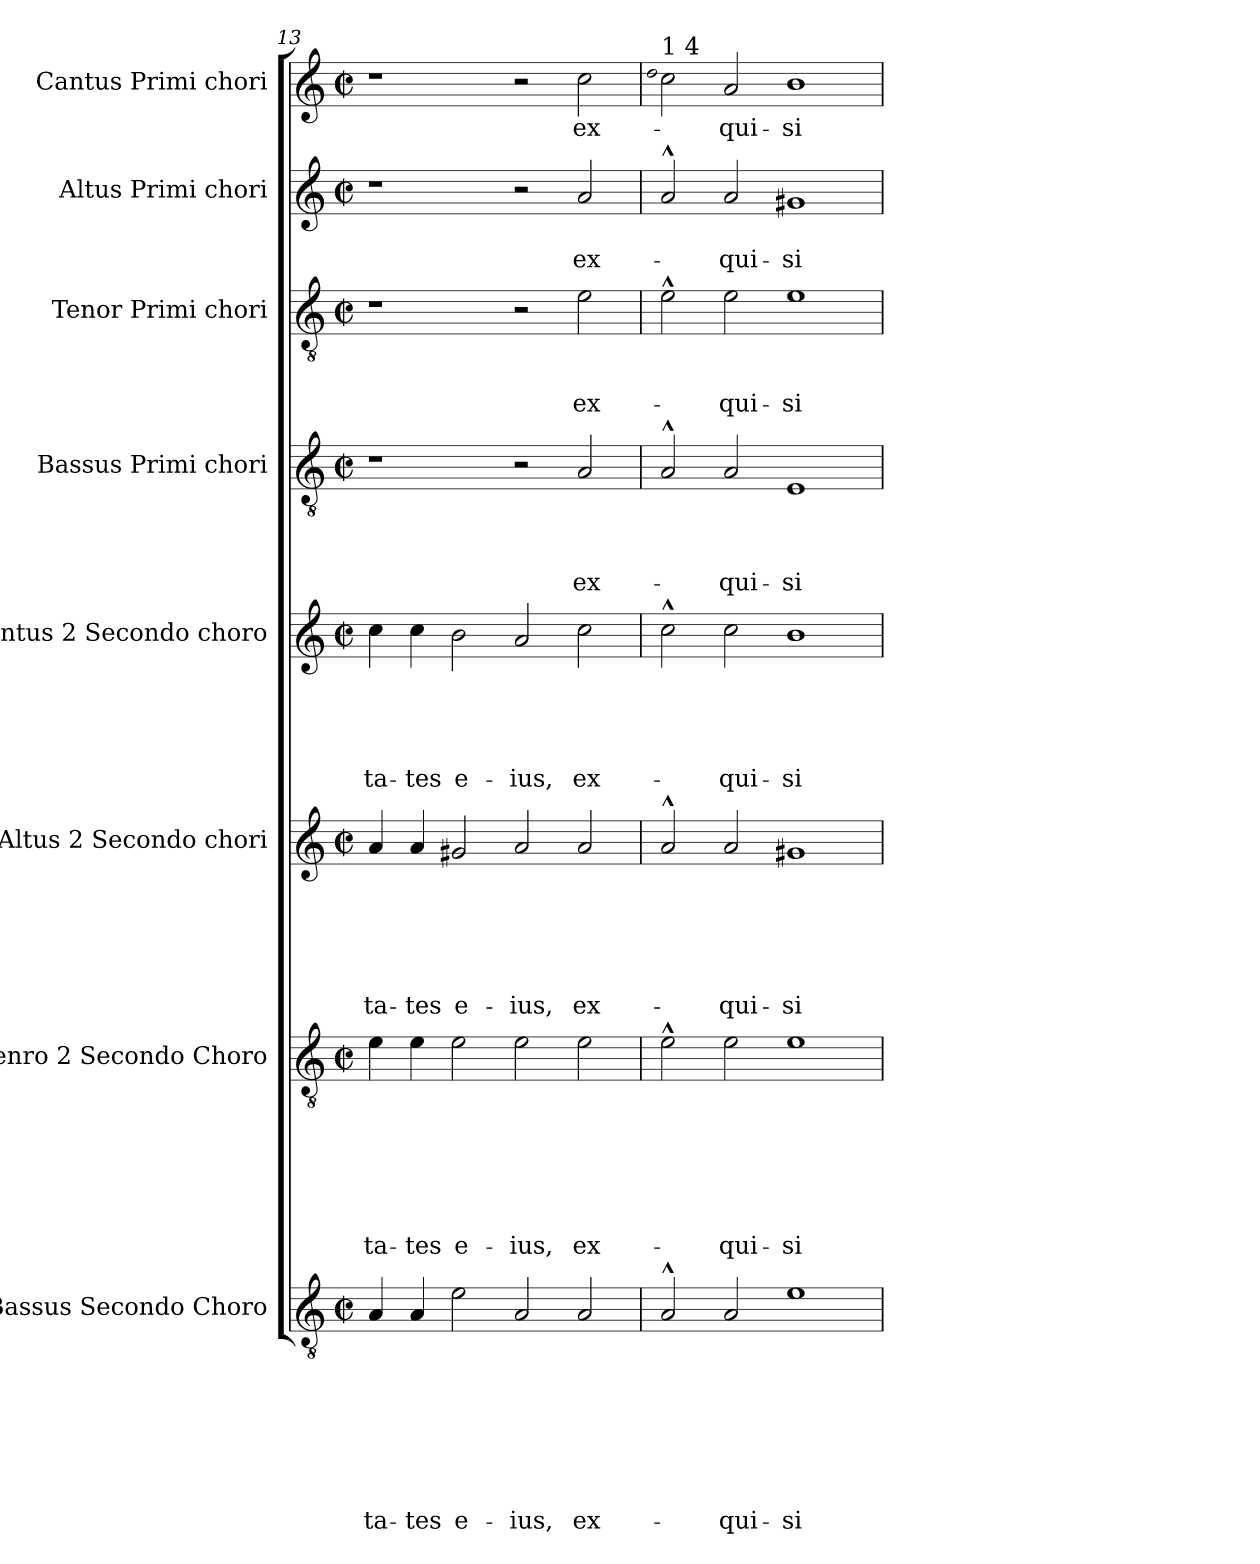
**kern	**text	**text	**text	**text	**text	**text	**text	**text	**kern	**text	**text	**text	**text	**text	**text	**text	**kern	**text	**text	**text	**text	**text	**text	**kern	**text	**text	**text	**text	**text	**kern	**text	**text	**text	**text	**kern	**text	**text	**text	**kern	**text	**text	**kern	**text
*part8	*part8	*part8	*part8	*part8	*part8	*part8	*part8	*part8	*part7	*part7	*part7	*part7	*part7	*part7	*part7	*part7	*part6	*part6	*part6	*part6	*part6	*part6	*part6	*part5	*part5	*part5	*part5	*part5	*part5	*part4	*part4	*part4	*part4	*part4	*part3	*part3	*part3	*part3	*part2	*part2	*part2	*part1	*part1
*staff8	*staff8	*staff8	*staff8	*staff8	*staff8	*staff8	*staff8	*staff8	*staff7	*staff7	*staff7	*staff7	*staff7	*staff7	*staff7	*staff7	*staff6	*staff6	*staff6	*staff6	*staff6	*staff6	*staff6	*staff5	*staff5	*staff5	*staff5	*staff5	*staff5	*staff4	*staff4	*staff4	*staff4	*staff4	*staff3	*staff3	*staff3	*staff3	*staff2	*staff2	*staff2	*staff1	*staff1
*I"Bassus Secondo Choro	*	*	*	*	*	*	*	*	*I"Tenro 2 Secondo Choro	*	*	*	*	*	*	*	*I"Altus 2 Secondo chori	*	*	*	*	*	*	*I"Cantus 2 Secondo choro	*	*	*	*	*	*I"Bassus Primi chori	*	*	*	*	*I"Tenor Primi chori	*	*	*	*I"Altus Primi chori	*	*	*I"Cantus Primi chori	*
*I'Ch	*	*	*	*	*	*	*	*	*I'Ch	*	*	*	*	*	*	*	*I'Ch	*	*	*	*	*	*	*I'Ch	*	*	*	*	*	*I'Ch	*	*	*	*	*I'Ch	*	*	*	*I'Ch	*	*	*I'Ch	*
*clefGv2	*	*	*	*	*	*	*	*	*clefGv2	*	*	*	*	*	*	*	*clefG2	*	*	*	*	*	*	*clefG2	*	*	*	*	*	*clefGv2	*	*	*	*	*clefGv2	*	*	*	*clefG2	*	*	*clefG2	*
*k[]	*	*	*	*	*	*	*	*	*k[]	*	*	*	*	*	*	*	*k[]	*	*	*	*	*	*	*k[]	*	*	*	*	*	*k[]	*	*	*	*	*k[]	*	*	*	*k[]	*	*	*k[]	*
*C:	*	*	*	*	*	*	*	*	*C:	*	*	*	*	*	*	*	*C:	*	*	*	*	*	*	*C:	*	*	*	*	*	*C:	*	*	*	*	*C:	*	*	*	*C:	*	*	*C:	*
*M2/2	*	*	*	*	*	*	*	*	*M2/2	*	*	*	*	*	*	*	*M2/2	*	*	*	*	*	*	*M2/2	*	*	*	*	*	*M2/2	*	*	*	*	*M2/2	*	*	*	*M2/2	*	*	*M2/2	*
*met(c|)	*	*	*	*	*	*	*	*	*met(c|)	*	*	*	*	*	*	*	*met(c|)	*	*	*	*	*	*	*met(c|)	*	*	*	*	*	*met(c|)	*	*	*	*	*met(c|)	*	*	*	*met(c|)	*	*	*met(c|)	*
=13	=13	=13	=13	=13	=13	=13	=13	=13	=13	=13	=13	=13	=13	=13	=13	=13	=13	=13	=13	=13	=13	=13	=13	=13	=13	=13	=13	=13	=13	=13	=13	=13	=13	=13	=13	=13	=13	=13	=13	=13	=13	=13	=13
!	!	!	!	!	!	!	!	!LO:LY:b	!	!	!	!	!	!	!	!LO:LY:b	!	!	!	!	!	!	!LO:LY:b	!	!	!	!	!	!LO:LY:b	!	!	!	!	!	!	!	!	!	!	!	!	!	!
4A/	.	.	.	.	.	.	.	-ta-	4e\	.	.	.	.	.	.	-ta-	4a/	.	.	.	.	.	-ta-	4cc\	.	.	.	.	-ta-	1r	.	.	.	.	1r	.	.	.	1r	.	.	1r	.
!	!	!	!	!	!	!	!	!LO:LY:b:rj	!	!	!	!	!	!	!	!LO:LY:b:rj	!	!	!	!	!	!	!LO:LY:b:rj	!	!	!	!	!	!LO:LY:b:rj	!	!	!	!	!	!	!	!	!	!	!	!	!	!
4A/	.	.	.	.	.	.	.	-tes	4e\	.	.	.	.	.	.	-tes	4a/	.	.	.	.	.	-tes	4cc\	.	.	.	.	-tes	.	.	.	.	.	.	.	.	.	.	.	.	.	.
!	!	!	!	!	!	!	!	!LO:LY:b	!	!	!	!	!	!	!	!LO:LY:b	!	!	!	!	!	!	!LO:LY:b	!	!	!	!	!	!LO:LY:b	!	!	!	!	!	!	!	!	!	!	!	!	!	!
2e\	.	.	.	.	.	.	.	e-	2e\	.	.	.	.	.	.	e-	2g#X/	.	.	.	.	.	e-	2b\	.	.	.	.	e-	.	.	.	.	.	.	.	.	.	.	.	.	.	.
!	!	!	!	!	!	!	!	!LO:LY:b	!	!	!	!	!	!	!	!LO:LY:b	!	!	!	!	!	!	!LO:LY:b	!	!	!	!	!	!LO:LY:b	!	!	!	!	!	!	!	!	!	!	!	!	!	!
2A/	.	.	.	.	.	.	.	-ius,	2e\	.	.	.	.	.	.	-ius,	2a/	.	.	.	.	.	-ius,	2a/	.	.	.	.	-ius,	2r	.	.	.	.	2r	.	.	.	2r	.	.	2r	.
!	!	!	!	!	!	!	!	!LO:LY:b	!	!	!	!	!	!	!	!LO:LY:b	!	!	!	!	!	!	!LO:LY:b	!	!	!	!	!	!LO:LY:b	!	!	!	!	!LO:LY:b	!	!	!	!LO:LY:b	!	!	!LO:LY:b	!	!LO:LY:b
2A/	.	.	.	.	.	.	.	ex-	2e\	.	.	.	.	.	.	ex-	2a/	.	.	.	.	.	ex-	2cc\	.	.	.	.	ex-	2A/	.	.	.	ex-	2e\	.	.	ex-	2a/	.	ex-	2cc\	ex-
!!LO:LB:g=z
=14	=14	=14	=14	=14	=14	=14	=14	=14	=14	=14	=14	=14	=14	=14	=14	=14	=14	=14	=14	=14	=14	=14	=14	=14	=14	=14	=14	=14	=14	=14	=14	=14	=14	=14	=14	=14	=14	=14	=14	=14	=14	=14	=14
!	!	!	!	!	!	!	!	!	!	!	!	!	!	!	!	!	!	!	!	!	!	!	!	!	!	!	!	!	!	!	!	!	!	!	!	!	!	!	!	!	!	!LO:N:head=open	!
.	.	.	.	.	.	.	.	.	.	.	.	.	.	.	.	.	.	.	.	.	.	.	.	.	.	.	.	.	.	.	.	.	.	.	.	.	.	.	.	.	.	1qdd	.
!	!	!	!	!	!	!	!	!	!	!	!	!	!	!	!	!	!	!	!	!	!	!	!	!	!	!	!	!	!	!	!	!	!	!	!	!	!	!	!	!	!	!LO:TX:a:t=1 4	!
2A^^</	.	.	.	.	.	.	.	.	2e^^>\	.	.	.	.	.	.	.	2a^^</	.	.	.	.	.	.	2cc^^>\	.	.	.	.	.	2A^^</	.	.	.	.	2e^^>\	.	.	.	2a^^</	.	.	2cc\	.
!	!	!	!	!	!	!	!	!LO:LY:b	!	!	!	!	!	!	!	!LO:LY:b	!	!	!	!	!	!	!LO:LY:b	!	!	!	!	!	!LO:LY:b	!	!	!	!	!LO:LY:b	!	!	!	!LO:LY:b	!	!	!LO:LY:b	!	!LO:LY:b
2A/	.	.	.	.	.	.	.	-qui-	2e\	.	.	.	.	.	.	-qui-	2a/	.	.	.	.	.	-qui-	2cc\	.	.	.	.	-qui-	2A/	.	.	.	-qui-	2e\	.	.	-qui-	2a/	.	-qui-	2a/	-qui-
!	!	!	!	!	!	!	!	!LO:LY:b	!	!	!	!	!	!	!	!LO:LY:b	!	!	!	!	!	!	!LO:LY:b	!	!	!	!	!	!LO:LY:b	!	!	!	!	!LO:LY:b	!	!	!	!LO:LY:b	!	!	!LO:LY:b	!	!LO:LY:b
1e	.	.	.	.	.	.	.	-si-	1e	.	.	.	.	.	.	-si-	1g#X	.	.	.	.	.	-si-	1b	.	.	.	.	-si-	1E	.	.	.	-si-	1e	.	.	-si-	1g#X	.	-si-	1b	-si-
=	=	=	=	=	=	=	=	=	=	=	=	=	=	=	=	=	=	=	=	=	=	=	=	=	=	=	=	=	=	=	=	=	=	=	=	=	=	=	=	=	=	=	=
*-	*-	*-	*-	*-	*-	*-	*-	*-	*-	*-	*-	*-	*-	*-	*-	*-	*-	*-	*-	*-	*-	*-	*-	*-	*-	*-	*-	*-	*-	*-	*-	*-	*-	*-	*-	*-	*-	*-	*-	*-	*-	*-	*-
